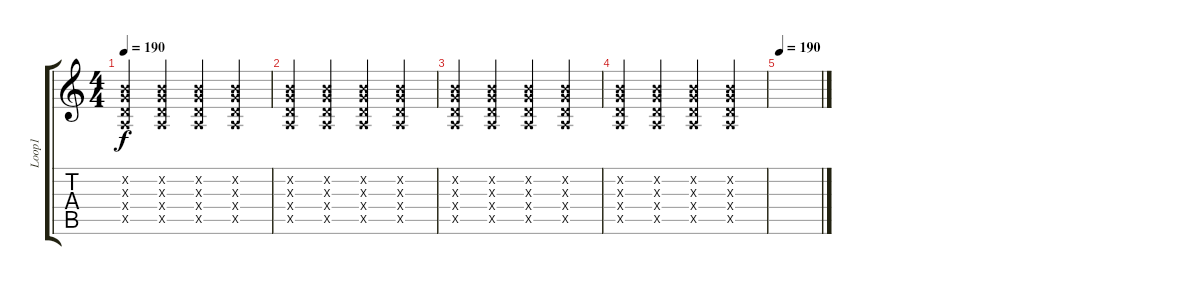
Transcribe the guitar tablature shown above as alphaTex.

\track ("Loop1" "Loop1") {instrument acousticguitarsteel}
\staff {score tabs}
\tuning (E4 B3 G3 D3 A2 E2) {hide}
\ts (4 4)
\tempo 190
\clef g2
\ks c
(0.2{x} 0.3{x} 0.4{x} 0.5{x}).4{dy f} (0.2{x} 0.3{x} 0.4{x} 0.5{x}).4 (0.2{x} 0.3{x} 0.4{x} 0.5{x}).4 (0.2{x} 0.3{x} 0.4{x} 0.5{x}).4 |
(0.2{x} 0.3{x} 0.4{x} 0.5{x}).4 (0.2{x} 0.3{x} 0.4{x} 0.5{x}).4 (0.2{x} 0.3{x} 0.4{x} 0.5{x}).4 (0.2{x} 0.3{x} 0.4{x} 0.5{x}).4 |
(0.2{x} 0.3{x} 0.4{x} 0.5{x}).4 (0.2{x} 0.3{x} 0.4{x} 0.5{x}).4 (0.2{x} 0.3{x} 0.4{x} 0.5{x}).4 (0.2{x} 0.3{x} 0.4{x} 0.5{x}).4 |
(0.2{x} 0.3{x} 0.4{x} 0.5{x}).4 (0.2{x} 0.3{x} 0.4{x} 0.5{x}).4 (0.2{x} 0.3{x} 0.4{x} 0.5{x}).4 (0.2{x} 0.3{x} 0.4{x} 0.5{x}).4 |
\tempo 190
